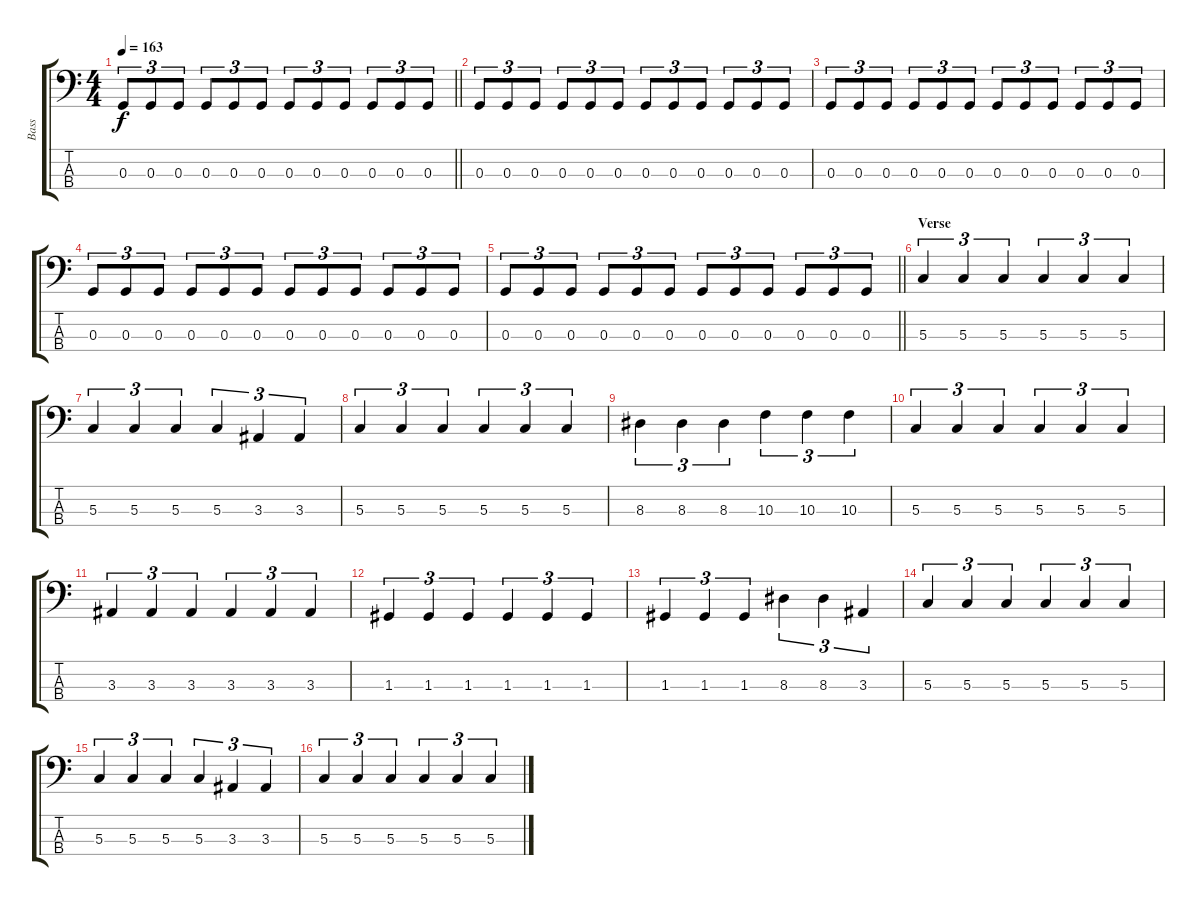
\track ("Bass" "Bass") {instrument electricbassfinger}
\staff {score tabs}
\tuning (F2 C2 G1 D1) {hide}
\ts (4 4)
\tempo 163
\clef f4
\barLineRight lightlight
\ks c
0.3.8{tu (3 2) dy f} 0.3.8{tu (3 2)} 0.3.8{tu (3 2)} 0.3.8{tu (3 2)} 0.3.8{tu (3 2)} 0.3.8{tu (3 2)} 0.3.8{tu (3 2)} 0.3.8{tu (3 2)} 0.3.8{tu (3 2)} 0.3.8{tu (3 2)} 0.3.8{tu (3 2)} 0.3.8{tu (3 2)} |
0.3.8{tu (3 2)} 0.3.8{tu (3 2)} 0.3.8{tu (3 2)} 0.3.8{tu (3 2)} 0.3.8{tu (3 2)} 0.3.8{tu (3 2)} 0.3.8{tu (3 2)} 0.3.8{tu (3 2)} 0.3.8{tu (3 2)} 0.3.8{tu (3 2)} 0.3.8{tu (3 2)} 0.3.8{tu (3 2)} |
0.3.8{tu (3 2)} 0.3.8{tu (3 2)} 0.3.8{tu (3 2)} 0.3.8{tu (3 2)} 0.3.8{tu (3 2)} 0.3.8{tu (3 2)} 0.3.8{tu (3 2)} 0.3.8{tu (3 2)} 0.3.8{tu (3 2)} 0.3.8{tu (3 2)} 0.3.8{tu (3 2)} 0.3.8{tu (3 2)} |
0.3.8{tu (3 2)} 0.3.8{tu (3 2)} 0.3.8{tu (3 2)} 0.3.8{tu (3 2)} 0.3.8{tu (3 2)} 0.3.8{tu (3 2)} 0.3.8{tu (3 2)} 0.3.8{tu (3 2)} 0.3.8{tu (3 2)} 0.3.8{tu (3 2)} 0.3.8{tu (3 2)} 0.3.8{tu (3 2)} |
\barLineRight lightlight
0.3.8{tu (3 2)} 0.3.8{tu (3 2)} 0.3.8{tu (3 2)} 0.3.8{tu (3 2)} 0.3.8{tu (3 2)} 0.3.8{tu (3 2)} 0.3.8{tu (3 2)} 0.3.8{tu (3 2)} 0.3.8{tu (3 2)} 0.3.8{tu (3 2)} 0.3.8{tu (3 2)} 0.3.8{tu (3 2)} |
\section ("" "Verse")
5.3.4{tu (3 2)} 5.3.4{tu (3 2)} 5.3.4{tu (3 2)} 5.3.4{tu (3 2)} 5.3.4{tu (3 2)} 5.3.4{tu (3 2)} |
5.3.4{tu (3 2)} 5.3.4{tu (3 2)} 5.3.4{tu (3 2)} 5.3.4{tu (3 2)} 3.3.4{tu (3 2)} 3.3.4{tu (3 2)} |
5.3.4{tu (3 2)} 5.3.4{tu (3 2)} 5.3.4{tu (3 2)} 5.3.4{tu (3 2)} 5.3.4{tu (3 2)} 5.3.4{tu (3 2)} |
8.3.4{tu (3 2)} 8.3.4{tu (3 2)} 8.3.4{tu (3 2)} 10.3.4{tu (3 2)} 10.3.4{tu (3 2)} 10.3.4{tu (3 2)} |
5.3.4{tu (3 2)} 5.3.4{tu (3 2)} 5.3.4{tu (3 2)} 5.3.4{tu (3 2)} 5.3.4{tu (3 2)} 5.3.4{tu (3 2)} |
3.3.4{tu (3 2)} 3.3.4{tu (3 2)} 3.3.4{tu (3 2)} 3.3.4{tu (3 2)} 3.3.4{tu (3 2)} 3.3.4{tu (3 2)} |
1.3.4{tu (3 2)} 1.3.4{tu (3 2)} 1.3.4{tu (3 2)} 1.3.4{tu (3 2)} 1.3.4{tu (3 2)} 1.3.4{tu (3 2)} |
1.3.4{tu (3 2)} 1.3.4{tu (3 2)} 1.3.4{tu (3 2)} 8.3.4{tu (3 2)} 8.3.4{tu (3 2)} 3.3.4{tu (3 2)} |
5.3.4{tu (3 2)} 5.3.4{tu (3 2)} 5.3.4{tu (3 2)} 5.3.4{tu (3 2)} 5.3.4{tu (3 2)} 5.3.4{tu (3 2)} |
5.3.4{tu (3 2)} 5.3.4{tu (3 2)} 5.3.4{tu (3 2)} 5.3.4{tu (3 2)} 3.3.4{tu (3 2)} 3.3.4{tu (3 2)} |
5.3.4{tu (3 2)} 5.3.4{tu (3 2)} 5.3.4{tu (3 2)} 5.3.4{tu (3 2)} 5.3.4{tu (3 2)} 5.3.4{tu (3 2)}
